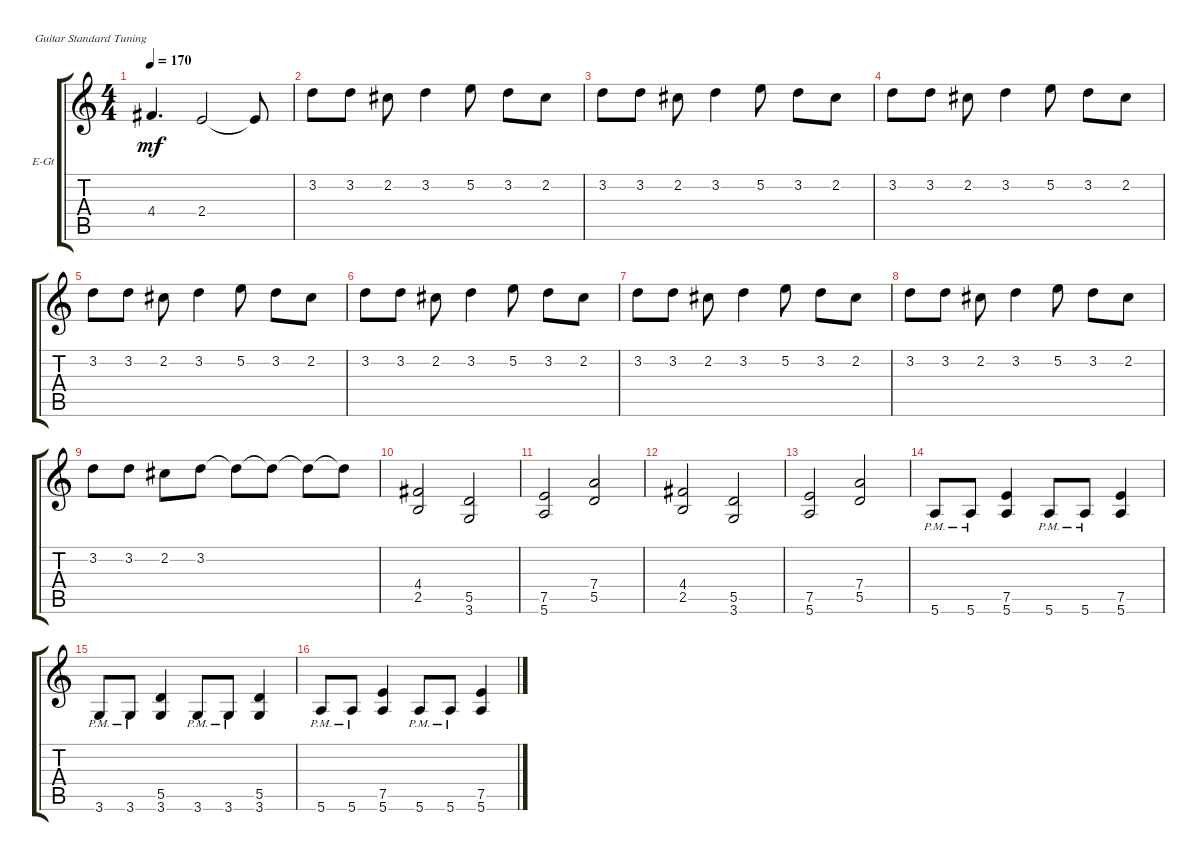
\defaultSystemsLayout 4
\bracketExtendMode groupsimilarinstruments
\firstSystemTrackNameOrientation horizontal
\otherSystemsTrackNameOrientation horizontal
\track ("Electric Guitar" "E-Gt") {instrument distortionguitar}
\staff {score tabs}
\tuning (E4 B3 G3 D3 A2 E2)
\ts (4 4)
\tempo 170
\clef g2
\ks c
4.4.4{d dy mf} 2.4.2 2.4{t}.8 |
3.2.8 3.2.8 2.2.8 3.2.4 5.2.8 3.2.8 2.2.8 |
3.2.8 3.2.8 2.2.8 3.2.4 5.2.8 3.2.8 2.2.8 |
3.2.8 3.2.8 2.2.8 3.2.4 5.2.8 3.2.8 2.2.8 |
3.2.8 3.2.8 2.2.8 3.2.4 5.2.8 3.2.8 2.2.8 |
3.2.8 3.2.8 2.2.8 3.2.4 5.2.8 3.2.8 2.2.8 |
3.2.8 3.2.8 2.2.8 3.2.4 5.2.8 3.2.8 2.2.8 |
3.2.8 3.2.8 2.2.8 3.2.4 5.2.8 3.2.8 2.2.8 |
3.2.8 3.2.8 2.2.8 3.2.8 3.2{t}.8 3.2{t}.8 3.2{t}.8 3.2{t}.8 |
(2.5 4.4).2 (3.6 5.5).2 |
(5.6 7.5).2 (5.5 7.4).2 |
(2.5 4.4).2 (3.6 5.5).2 |
(5.6 7.5).2 (5.5 7.4).2 |
5.6{pm}.8 5.6{pm}.8 (7.5 5.6).4 5.6{pm}.8 5.6{pm}.8 (7.5 5.6).4 |
3.6{pm}.8 3.6{pm}.8 (5.5 3.6).4 3.6{pm}.8 3.6{pm}.8 (5.5 3.6).4 |
5.6{pm}.8 5.6{pm}.8 (7.5 5.6).4 5.6{pm}.8 5.6{pm}.8 (7.5 5.6).4
